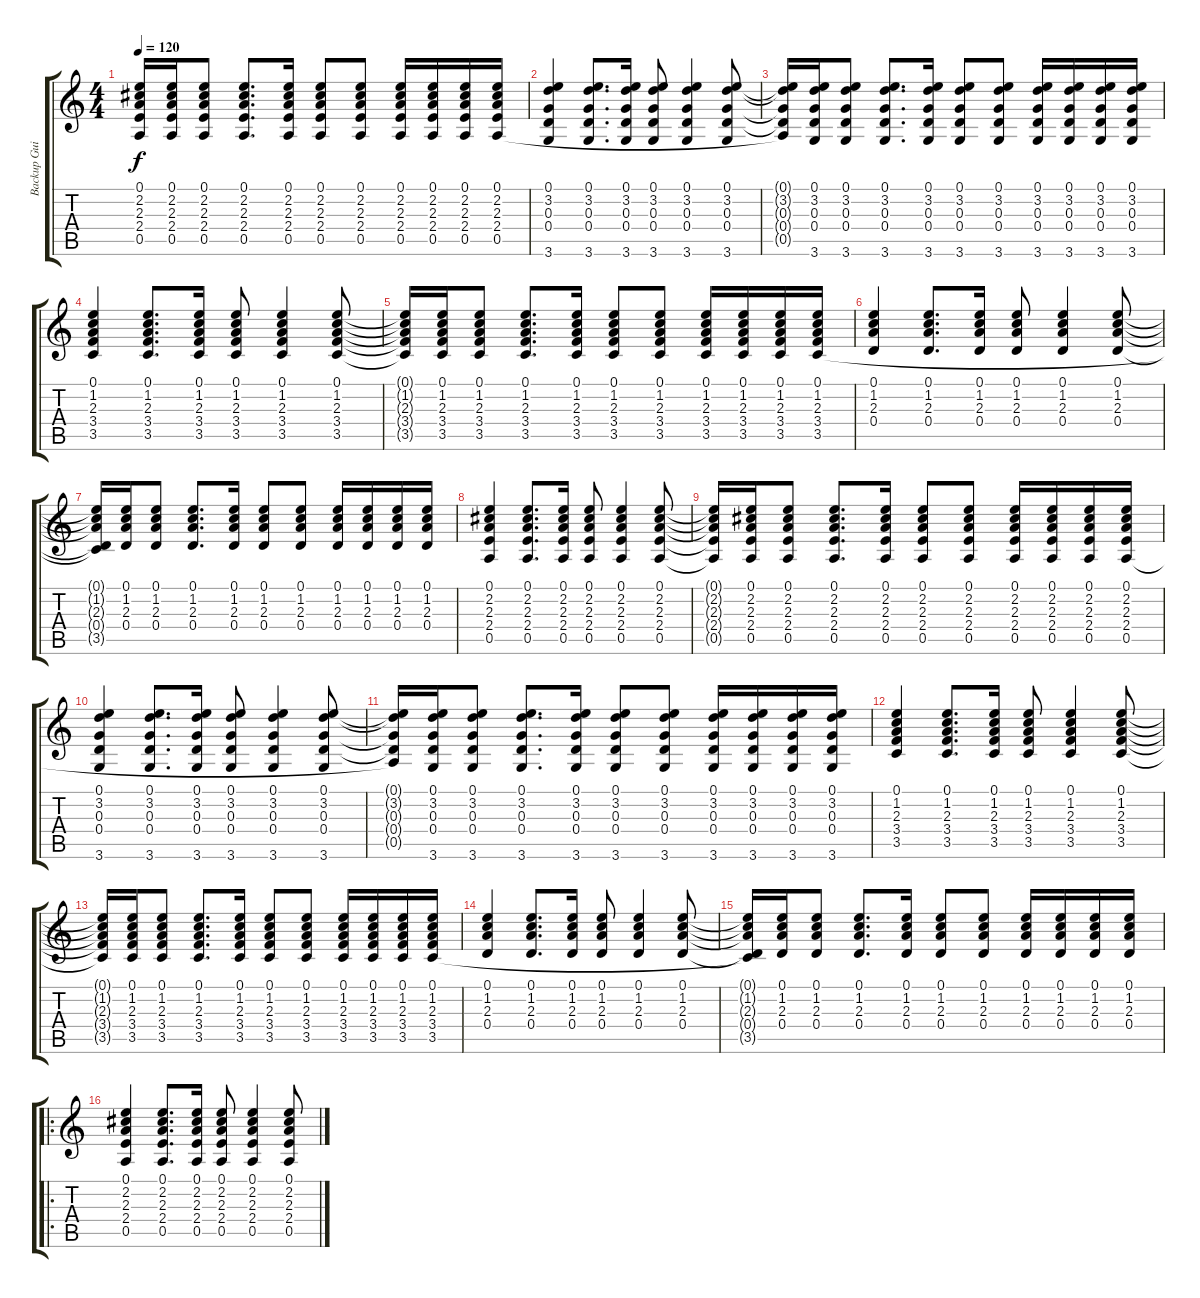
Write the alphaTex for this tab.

\track ("Backup Guitar" "Backup Gui") {instrument overdrivenguitar}
\staff {score tabs}
\tuning (E4 B3 G3 D3 A2 E2) {hide}
\ts (4 4)
\tempo 120
\clef g2
\ks c
(0.1{t} 2.2{t} 2.3{t} 2.4{t} 0.5{t}).16{dy f} (0.1 2.2 2.3 2.4 0.5).16 (0.1 2.2 2.3 2.4 0.5).8 (0.1 2.2 2.3 2.4 0.5).8{d} (0.1 2.2 2.3 2.4 0.5).16 (0.1 2.2 2.3 2.4 0.5).8 (0.1 2.2 2.3 2.4 0.5).8 (0.1 2.2 2.3 2.4 0.5).16 (0.1 2.2 2.3 2.4 0.5).16 (0.1 2.2 2.3 2.4 0.5).16 (0.1 2.2 2.3 2.4 0.5).16 |
(0.1 3.2 0.3 0.4 3.6).4 (0.1 3.2 0.3 0.4 3.6).8{d} (0.1 3.2 0.3 0.4 3.6).16 (0.1 3.2 0.3 0.4 3.6).8 (0.1 3.2 0.3 0.4 3.6).4 (0.1 3.2 0.3 0.4 3.6).8 |
(0.1{t} 3.2{t} 0.3{t} 0.4{t} 0.5{t}).16 (0.1 3.2 0.3 0.4 3.6).16 (0.1 3.2 0.3 0.4 3.6).8 (0.1 3.2 0.3 0.4 3.6).8{d} (0.1 3.2 0.3 0.4 3.6).16 (0.1 3.2 0.3 0.4 3.6).8 (0.1 3.2 0.3 0.4 3.6).8 (0.1 3.2 0.3 0.4 3.6).16 (0.1 3.2 0.3 0.4 3.6).16 (0.1 3.2 0.3 0.4 3.6).16 (0.1 3.2 0.3 0.4 3.6).16 |
(0.1 1.2 2.3 3.4 3.5).4 (0.1 1.2 2.3 3.4 3.5).8{d} (0.1 1.2 2.3 3.4 3.5).16 (0.1 1.2 2.3 3.4 3.5).8 (0.1 1.2 2.3 3.4 3.5).4 (0.1 1.2 2.3 3.4 3.5).8 |
(0.1{t} 1.2{t} 2.3{t} 3.4{t} 3.5{t}).16 (0.1 1.2 2.3 3.4 3.5).16 (0.1 1.2 2.3 3.4 3.5).8 (0.1 1.2 2.3 3.4 3.5).8{d} (0.1 1.2 2.3 3.4 3.5).16 (0.1 1.2 2.3 3.4 3.5).8 (0.1 1.2 2.3 3.4 3.5).8 (0.1 1.2 2.3 3.4 3.5).16 (0.1 1.2 2.3 3.4 3.5).16 (0.1 1.2 2.3 3.4 3.5).16 (0.1 1.2 2.3 3.4 3.5).16 |
(0.1 1.2 2.3 0.4).4 (0.1 1.2 2.3 0.4).8{d} (0.1 1.2 2.3 0.4).16 (0.1 1.2 2.3 0.4).8 (0.1 1.2 2.3 0.4).4 (0.1 1.2 2.3 0.4).8 |
(0.1{t} 1.2{t} 2.3{t} 0.4{t} 3.5{t}).16 (0.1 1.2 2.3 0.4).16 (0.1 1.2 2.3 0.4).8 (0.1 1.2 2.3 0.4).8{d} (0.1 1.2 2.3 0.4).16 (0.1 1.2 2.3 0.4).8 (0.1 1.2 2.3 0.4).8 (0.1 1.2 2.3 0.4).16 (0.1 1.2 2.3 0.4).16 (0.1 1.2 2.3 0.4).16 (0.1 1.2 2.3 0.4).16 |
(0.1 2.2 2.3 2.4 0.5).4 (0.1 2.2 2.3 2.4 0.5).8{d} (0.1 2.2 2.3 2.4 0.5).16 (0.1 2.2 2.3 2.4 0.5).8 (0.1 2.2 2.3 2.4 0.5).4 (0.1 2.2 2.3 2.4 0.5).8 |
(0.1{t} 2.2{t} 2.3{t} 2.4{t} 0.5{t}).16 (0.1 2.2 2.3 2.4 0.5).16 (0.1 2.2 2.3 2.4 0.5).8 (0.1 2.2 2.3 2.4 0.5).8{d} (0.1 2.2 2.3 2.4 0.5).16 (0.1 2.2 2.3 2.4 0.5).8 (0.1 2.2 2.3 2.4 0.5).8 (0.1 2.2 2.3 2.4 0.5).16 (0.1 2.2 2.3 2.4 0.5).16 (0.1 2.2 2.3 2.4 0.5).16 (0.1 2.2 2.3 2.4 0.5).16 |
(0.1 3.2 0.3 0.4 3.6).4 (0.1 3.2 0.3 0.4 3.6).8{d} (0.1 3.2 0.3 0.4 3.6).16 (0.1 3.2 0.3 0.4 3.6).8 (0.1 3.2 0.3 0.4 3.6).4 (0.1 3.2 0.3 0.4 3.6).8 |
(0.1{t} 3.2{t} 0.3{t} 0.4{t} 0.5{t}).16 (0.1 3.2 0.3 0.4 3.6).16 (0.1 3.2 0.3 0.4 3.6).8 (0.1 3.2 0.3 0.4 3.6).8{d} (0.1 3.2 0.3 0.4 3.6).16 (0.1 3.2 0.3 0.4 3.6).8 (0.1 3.2 0.3 0.4 3.6).8 (0.1 3.2 0.3 0.4 3.6).16 (0.1 3.2 0.3 0.4 3.6).16 (0.1 3.2 0.3 0.4 3.6).16 (0.1 3.2 0.3 0.4 3.6).16 |
(0.1 1.2 2.3 3.4 3.5).4 (0.1 1.2 2.3 3.4 3.5).8{d} (0.1 1.2 2.3 3.4 3.5).16 (0.1 1.2 2.3 3.4 3.5).8 (0.1 1.2 2.3 3.4 3.5).4 (0.1 1.2 2.3 3.4 3.5).8 |
(0.1{t} 1.2{t} 2.3{t} 3.4{t} 3.5{t}).16 (0.1 1.2 2.3 3.4 3.5).16 (0.1 1.2 2.3 3.4 3.5).8 (0.1 1.2 2.3 3.4 3.5).8{d} (0.1 1.2 2.3 3.4 3.5).16 (0.1 1.2 2.3 3.4 3.5).8 (0.1 1.2 2.3 3.4 3.5).8 (0.1 1.2 2.3 3.4 3.5).16 (0.1 1.2 2.3 3.4 3.5).16 (0.1 1.2 2.3 3.4 3.5).16 (0.1 1.2 2.3 3.4 3.5).16 |
(0.1 1.2 2.3 0.4).4 (0.1 1.2 2.3 0.4).8{d} (0.1 1.2 2.3 0.4).16 (0.1 1.2 2.3 0.4).8 (0.1 1.2 2.3 0.4).4 (0.1 1.2 2.3 0.4).8 |
(0.1{t} 1.2{t} 2.3{t} 0.4{t} 3.5{t}).16 (0.1 1.2 2.3 0.4).16 (0.1 1.2 2.3 0.4).8 (0.1 1.2 2.3 0.4).8{d} (0.1 1.2 2.3 0.4).16 (0.1 1.2 2.3 0.4).8 (0.1 1.2 2.3 0.4).8 (0.1 1.2 2.3 0.4).16 (0.1 1.2 2.3 0.4).16 (0.1 1.2 2.3 0.4).16 (0.1 1.2 2.3 0.4).16 |
\ro
(0.1 2.2 2.3 2.4 0.5).4 (0.1 2.2 2.3 2.4 0.5).8{d} (0.1 2.2 2.3 2.4 0.5).16 (0.1 2.2 2.3 2.4 0.5).8 (0.1 2.2 2.3 2.4 0.5).4 (0.1 2.2 2.3 2.4 0.5).8
